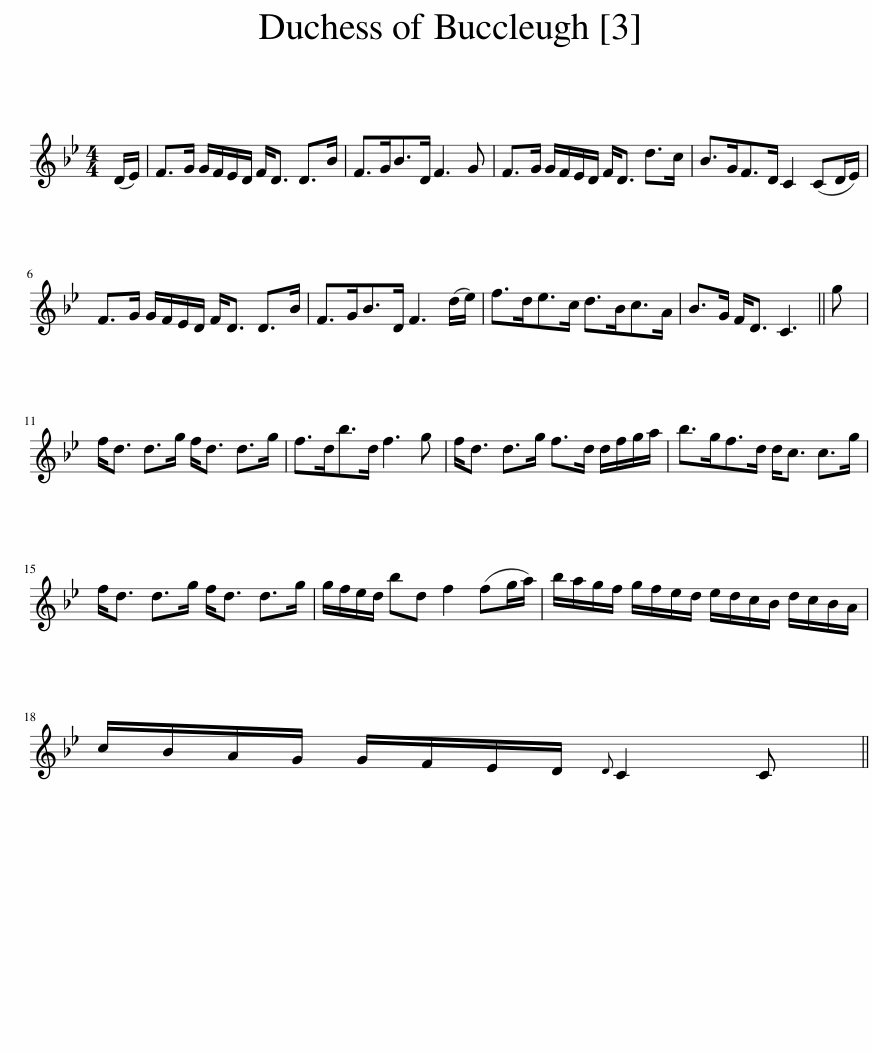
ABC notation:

X:1
L:1/8
M:4/4
I:linebreak $
K:Bb
V:1 treble
V:1
 (D/E/) | F>G G/F/E/D/ F<D D>B | F>GB>D F3 G | F>G G/F/E/D/ F<D d>c | B>GF>D C2 (CD/E/) |$ %5
 F>G G/F/E/D/ F<D D>B | F>GB>D F3 (d/e/) | f>de>c d>Bc>A | B>G F<D C3 || g |$ %10
 f<d d>g f<d d>g | f>db>d f3 g | f<d d>g f>d d/f/g/a/ | b>gf>d d<c c>g |$ f<d d>g f<d d>g | %15
 g/f/e/d/ bd f2 (fg/a/) | b/a/g/f/ g/f/e/d/ e/d/c/B/ d/c/B/A/ |$ c/B/A/G/ G/F/E/D/{D} C2 C || %18
